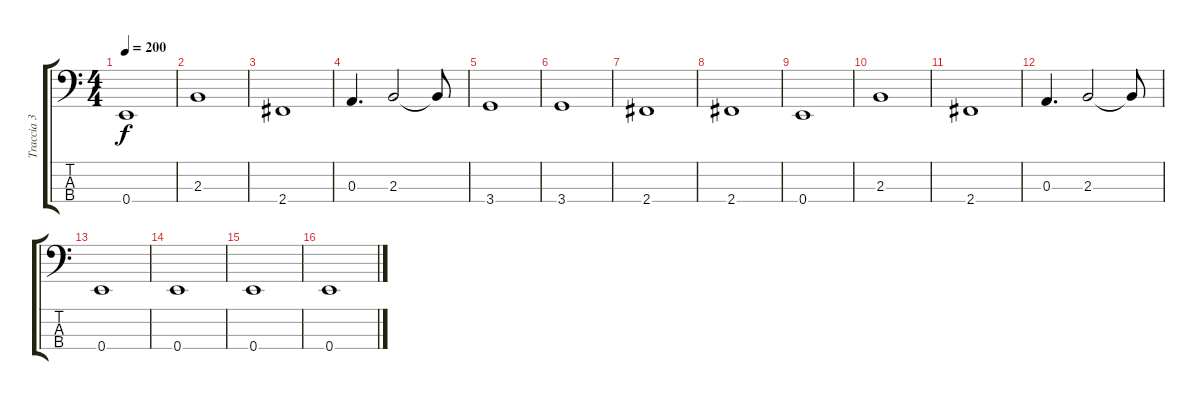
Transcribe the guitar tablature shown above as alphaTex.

\track ("Traccia 3" "Traccia 3") {instrument electricbassfinger}
\staff {score tabs}
\tuning (G2 D2 A1 E1) {hide}
\ts (4 4)
\tempo 200
\clef f4
\ks c
0.4.1{dy f} |
2.3.1 |
2.4.1 |
0.3.4{d} 2.3.2 2.3{t}.8 |
3.4.1 |
3.4.1 |
2.4.1 |
2.4.1 |
0.4.1 |
2.3.1 |
2.4.1 |
0.3.4{d} 2.3.2 2.3{t}.8 |
0.4.1{volume 0} |
0.4.1 |
0.4.1 |
0.4.1
